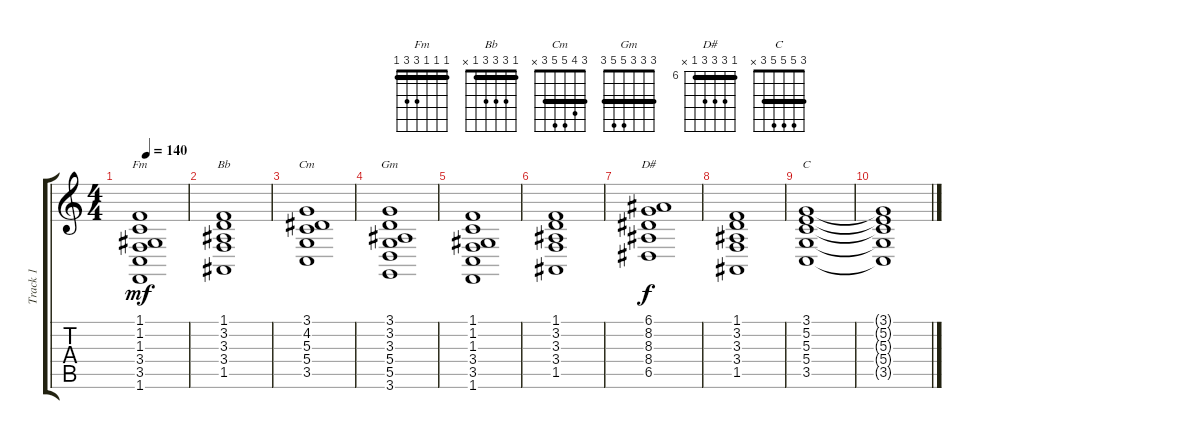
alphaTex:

\track ("Track 1" "Track 1") {instrument electricpiano1}
\staff {score tabs}
\tuning (E4 B3 G3 D3 A2 E2) {hide}
\chord ("Fm" 1 1 1 3 3 1) {barre 1}
\chord ("Bb" 1 3 3 3 1 x) {barre 1}
\chord ("Cm" 3 4 5 5 3 x) {barre 3}
\chord ("Gm" 3 3 3 5 5 3) {barre 3}
\chord ("D#" 6 8 8 8 6 x) {firstfret 6 barre 6}
\chord ("C" 3 5 5 5 3 x) {barre 3}
\ts (4 4)
\tempo 140
\clef g2
\ks c
(1.1 1.2 1.3 3.4 3.5 1.6).1{ch "Fm" dy mf} |
(1.1 3.2 3.3 3.4 1.5).1{ch "Bb"} |
(3.1 4.2 5.3 5.4 3.5).1{ch "Cm"} |
(3.1 3.2 3.3 5.4 5.5 3.6).1{ch "Gm"} |
(1.1 1.2 1.3 3.4 3.5 1.6).1 |
(1.1 3.2 3.3 3.4 1.5).1 |
(6.1 8.2 8.3 8.4 6.5).1{ch "D#" dy f} |
(1.1 3.2 3.3 3.4 1.5).1 |
(3.1 5.2 5.3 5.4 3.5).1{ch "C"} |
(3.1{t} 5.2{t} 5.3{t} 5.4{t} 3.5{t}).1
